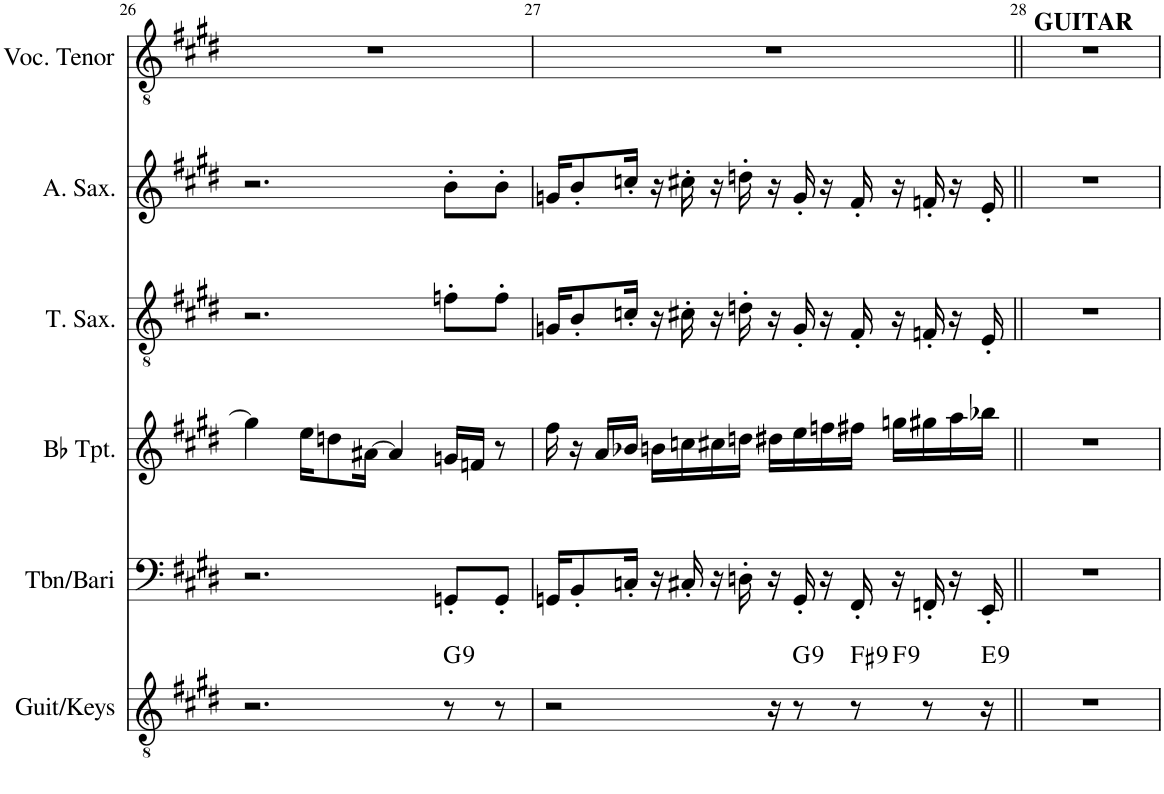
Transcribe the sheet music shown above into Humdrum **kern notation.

**kern	**harte	**kern	**kern	**kern	**kern	**kern
*part6	*part6	*part5	*part4	*part3	*part2	*part1
*staff6	*	*staff5	*staff4	*staff3	*staff2	*staff1
*I"Guit/Keys	*	*I"Tbn/Bari	*I"Bb Trumpet	*I"T. Sax.	*I"Alto Sax	*I"Voc. Tenor
*I'Guit/Keys	*	*I'Tbn/Bari	*I'Bb Tpt.	*I'T. Sax.	*I'A. Sax.	*I'Voc. Tenor
!!LO:PB:g=z
*clefGv2	*	*clefF4	*clefG2	*clefGv2	*clefG2	*clefGv2
*	*	*	*ITrd1c2	*ITrd8c14	*ITrd5c9	*
*k[f#c#g#d#]	*	*k[f#c#g#d#]	*k[f#c#g#d#]	*k[f#c#g#d#]	*k[f#c#g#d#]	*k[f#c#g#d#]
*M4/4	*	*M4/4	*M4/4	*M4/4	*M4/4	*M4/4
=26	=26	=26	=26	=26	=26	=26
2.r	.	2.r	4gg\]	2.r	2.r	1r
.	.	.	16ee\KL	.	.	.
.	.	.	8ddn\	.	.	.
.	.	.	[16a#X\Jk	.	.	.
.	.	.	4a#/]	.	.	.
!	!LO:H:kt=9	!	!	!	!	!
8r	G:9	8GGn'/L	16gn/LL	8fn'\L	8b'\L	.
.	.	.	16fn/JJ	.	.	.
8r	.	8GG'/J	8r	8f'\J	8b'\J	.
=27	=27	=27	=27	=27	=27	=27
*^	*	*	*	*	*	*
2r	2.ryy	.	16GGn/KL	16ff#\	16Gn/KL	16gn/KL	1r
.	.	.	8BB'/	16r	8B'/	8b'/	.
.	.	.	.	16a/LL	.	.	.
.	.	.	16Cn'/Jk	16b-X/JJ	16cn'/Jk	16ccn'/Jk	.
.	.	.	16r	16bn\LL	16r	16r	.
.	.	.	16C#X'/	16ccn\	16c#X'\	16cc#X'\	.
.	.	.	16r	16cc#X\	16r	16r	.
.	.	.	16Dn'\	16ddn\JJ	16dn'\	16ddn'\	.
16r	.	.	16r	16dd#X\LL	16r	16r	.
!	!	!LO:H:kt=9	!	!	!	!	!
8r	.	G:9	16GG'/	16ee\	16G'/	16g'/	.
.	.	.	16r	16ffn\	16r	16r	.
!	!	!LO:H:kt=9	!	!	!	!	!
8r	.	F#:9	16FF#'/	16ff#X\JJ	16F#'/	16f#'/	.
!	!	!LO:H:kt=9	!	!	!	!	!
.	4ryy	F:9	16r	16ggn\LL	16r	16r	.
8r	.	.	16FFn'/	16gg#X\	16Fn'/	16fn'/	.
.	.	.	16r	16aa\	16r	16r	.
!	!	!LO:H:kt=9	!	!	!	!	!
16r	.	E:9	16EE'/	16bb-X\JJ	16E'/	16e'/	.
=28||	=28||	=28||	=28||	=28||	=28||	=28||	=28||
!	!	!	!	!	!	!	!LO:TX:a:B:t=GUITAR
*v	*v	*	*	*	*	*	*
1r	.	1r	1r	1r	1r	1r
=	=	=	=	=	=	=
*-	*-	*-	*-	*-	*-	*-
